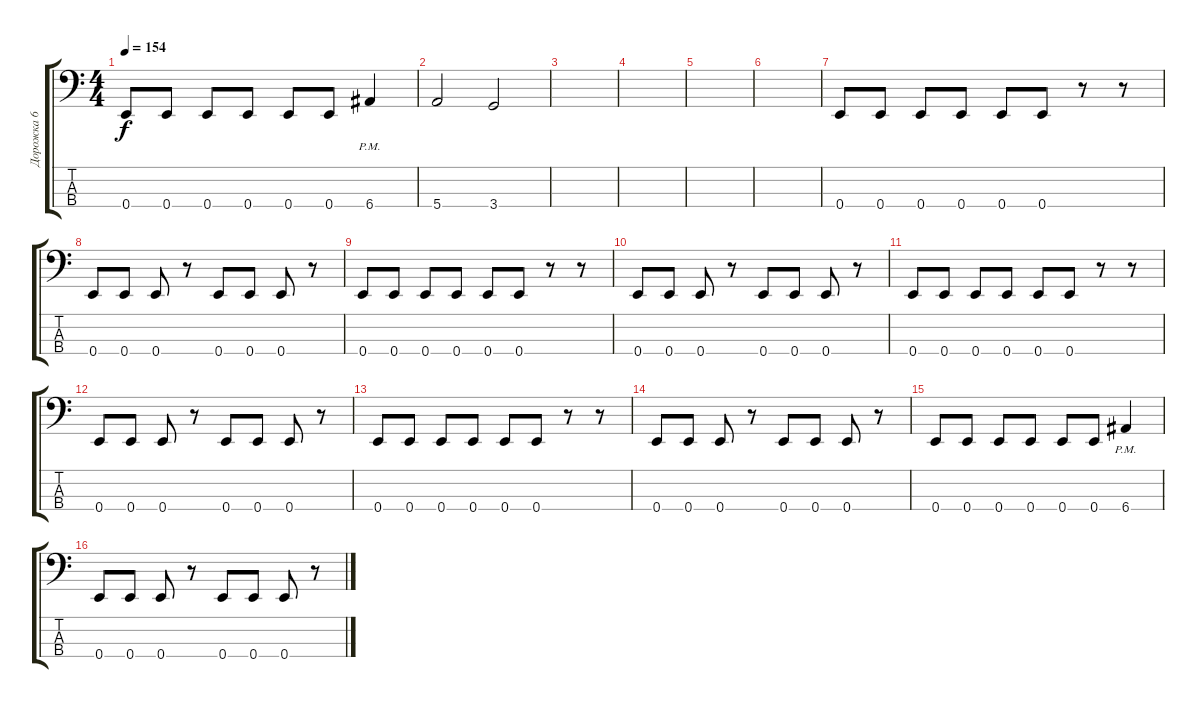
\track ("Дорожка 6" "Дорожка 6") {instrument electricbassfinger}
\staff {score tabs}
\tuning (G2 D2 A1 E1) {hide}
\ts (4 4)
\tempo 154
\clef f4
\ks c
0.4.8{dy f} 0.4.8 0.4.8 0.4.8 0.4.8 0.4.8 6.4{pm}.4 |
5.4.2 3.4.2 |
|
|
|
|
0.4.8 0.4.8 0.4.8 0.4.8 0.4.8 0.4.8 r.8 r.8 |
0.4.8 0.4.8 0.4.8 r.8 0.4.8 0.4.8 0.4.8 r.8 |
0.4.8 0.4.8 0.4.8 0.4.8 0.4.8 0.4.8 r.8 r.8 |
0.4.8 0.4.8 0.4.8 r.8 0.4.8 0.4.8 0.4.8 r.8 |
0.4.8 0.4.8 0.4.8 0.4.8 0.4.8 0.4.8 r.8 r.8 |
0.4.8 0.4.8 0.4.8 r.8 0.4.8 0.4.8 0.4.8 r.8 |
0.4.8 0.4.8 0.4.8 0.4.8 0.4.8 0.4.8 r.8 r.8 |
0.4.8 0.4.8 0.4.8 r.8 0.4.8 0.4.8 0.4.8 r.8 |
0.4.8 0.4.8 0.4.8 0.4.8 0.4.8 0.4.8 6.4{pm}.4 |
0.4.8 0.4.8 0.4.8 r.8 0.4.8 0.4.8 0.4.8 r.8
